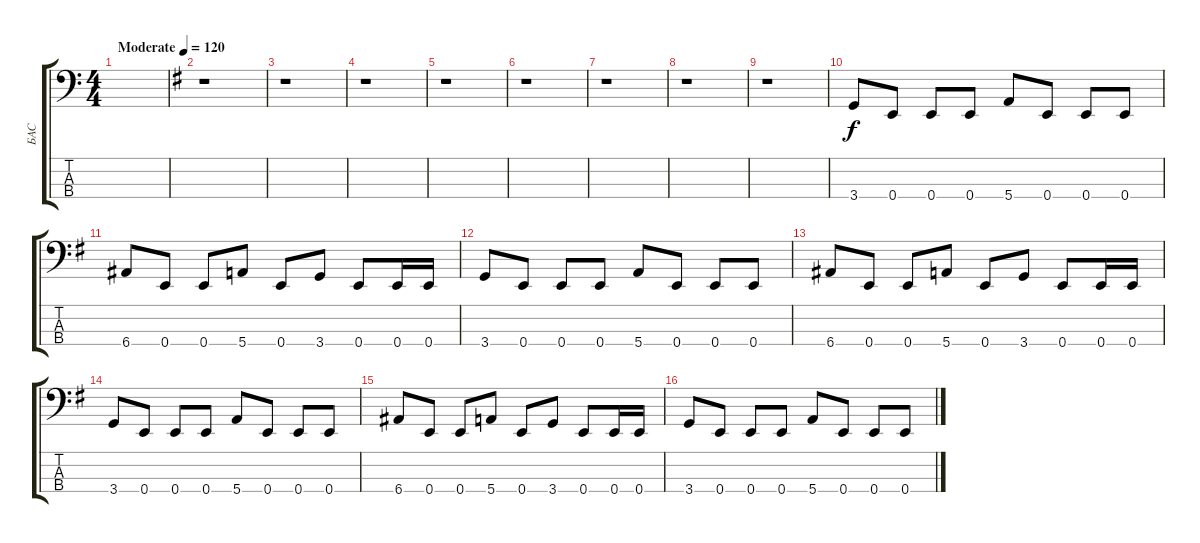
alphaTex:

\track ("БАС" "БАС") {instrument electricbasspick}
\staff {score tabs}
\tuning (G2 D2 A1 E1) {hide}
\ts (4 4)
\tempo (120 "Moderate")
\clef f4
\ks c
|
\ks g
r.1 |
r.1 |
r.1 |
r.1 |
r.1 |
r.1 |
r.1 |
r.1 |
3.4.8 0.4.8 0.4.8 0.4.8 5.4.8 0.4.8 0.4.8 0.4.8 |
6.4.8 0.4.8 0.4.8 5.4.8 0.4.8 3.4.8 0.4.8 0.4.16 0.4.16 |
3.4.8 0.4.8 0.4.8 0.4.8 5.4.8 0.4.8 0.4.8 0.4.8 |
6.4.8 0.4.8 0.4.8 5.4.8 0.4.8 3.4.8 0.4.8 0.4.16 0.4.16 |
3.4.8 0.4.8 0.4.8 0.4.8 5.4.8 0.4.8 0.4.8 0.4.8 |
6.4.8 0.4.8 0.4.8 5.4.8 0.4.8 3.4.8 0.4.8 0.4.16 0.4.16 |
3.4.8 0.4.8 0.4.8 0.4.8 5.4.8 0.4.8 0.4.8 0.4.8
